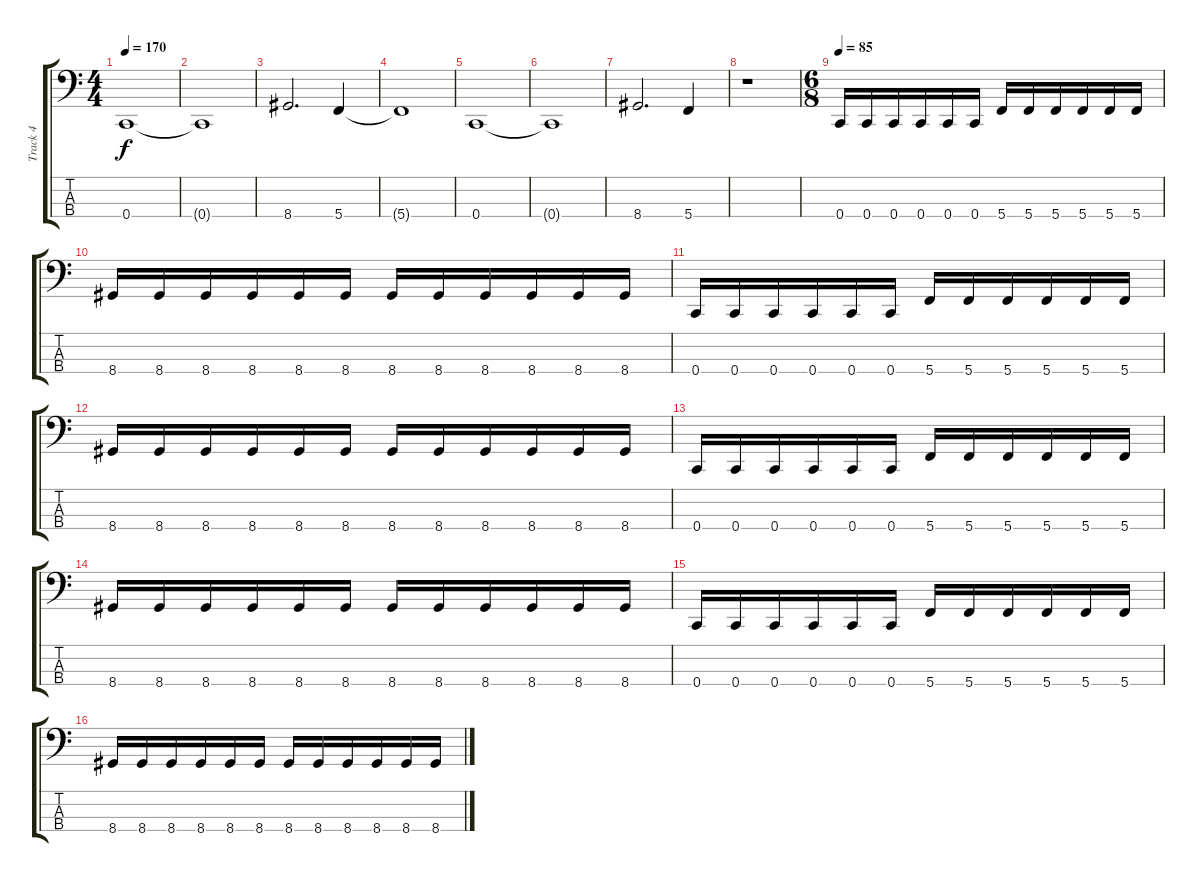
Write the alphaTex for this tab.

\track ("Track 4" "Track 4") {instrument electricbasspick}
\staff {score tabs}
\tuning (F2 C2 G1 C1) {hide}
\ts (4 4)
\tempo 170
\clef f4
\ks c
0.4.1{dy f} |
0.4{t}.1 |
8.4.2{d} 5.4.4 |
5.4{t}.1 |
0.4.1 |
0.4{t}.1 |
8.4.2{d} 5.4.4 |
r.1 |
\ts (6 8)
\tempo 85
0.4.16 0.4.16 0.4.16 0.4.16 0.4.16 0.4.16 5.4.16 5.4.16 5.4.16 5.4.16 5.4.16 5.4.16 |
8.4.16 8.4.16 8.4.16 8.4.16 8.4.16 8.4.16 8.4.16 8.4.16 8.4.16 8.4.16 8.4.16 8.4.16 |
0.4.16 0.4.16 0.4.16 0.4.16 0.4.16 0.4.16 5.4.16 5.4.16 5.4.16 5.4.16 5.4.16 5.4.16 |
8.4.16 8.4.16 8.4.16 8.4.16 8.4.16 8.4.16 8.4.16 8.4.16 8.4.16 8.4.16 8.4.16 8.4.16 |
0.4.16 0.4.16 0.4.16 0.4.16 0.4.16 0.4.16 5.4.16 5.4.16 5.4.16 5.4.16 5.4.16 5.4.16 |
8.4.16 8.4.16 8.4.16 8.4.16 8.4.16 8.4.16 8.4.16 8.4.16 8.4.16 8.4.16 8.4.16 8.4.16 |
0.4.16 0.4.16 0.4.16 0.4.16 0.4.16 0.4.16 5.4.16 5.4.16 5.4.16 5.4.16 5.4.16 5.4.16 |
8.4.16 8.4.16 8.4.16 8.4.16 8.4.16 8.4.16 8.4.16 8.4.16 8.4.16 8.4.16 8.4.16 8.4.16
